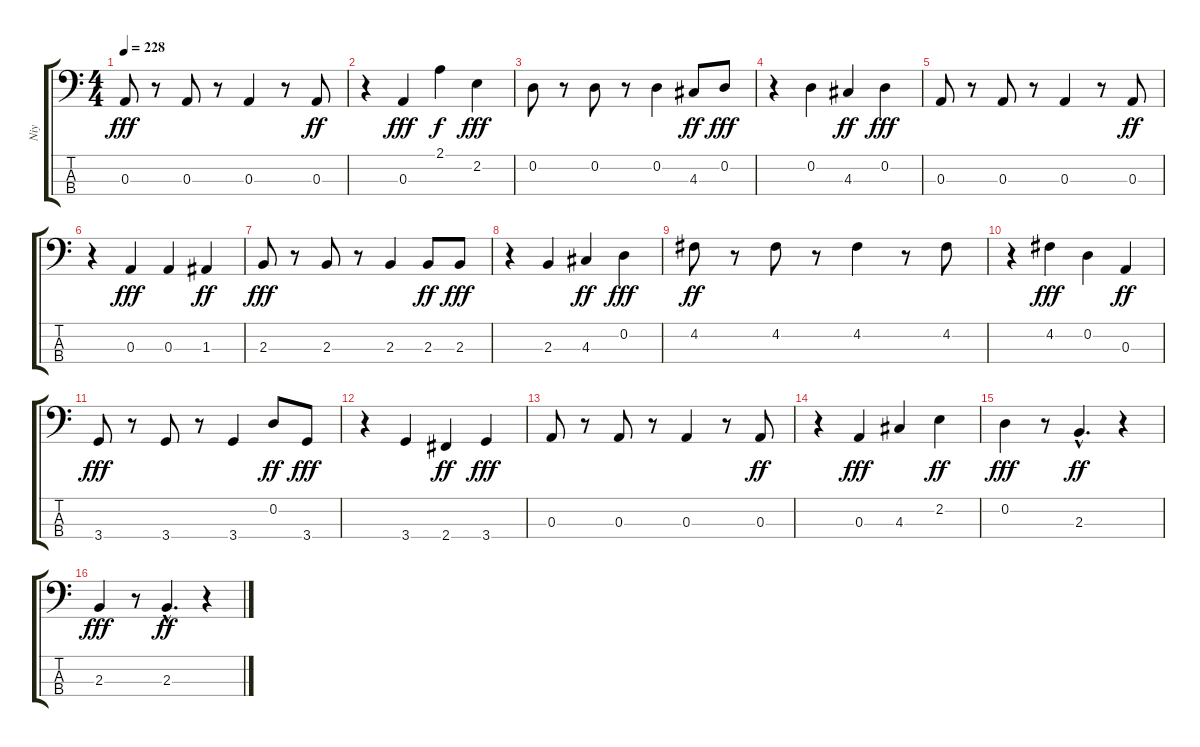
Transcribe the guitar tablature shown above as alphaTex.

\track ("Niy" "Niy") {instrument electricbassfinger}
\staff {score tabs}
\tuning (G2 D2 A1 E1) {hide}
\ts (4 4)
\tempo 228
\clef f4
\ks c
0.3.8{dy fff} r.8 0.3.8 r.8 0.3.4 r.8 0.3.8{dy ff} |
r.4 0.3.4{dy fff} 2.1.4{dy f} 2.2.4{dy fff} |
0.2.8 r.8 0.2.8 r.8 0.2.4 4.3.8{dy ff} 0.2.8{dy fff} |
r.4 0.2.4 4.3.4{dy ff} 0.2.4{dy fff} |
0.3.8 r.8 0.3.8 r.8 0.3.4 r.8 0.3.8{dy ff} |
r.4 0.3.4{dy fff} 0.3.4 1.3.4{dy ff} |
2.3.8{dy fff} r.8 2.3.8 r.8 2.3.4 2.3.8{dy ff} 2.3.8{dy fff} |
r.4 2.3.4 4.3.4{dy ff} 0.2.4{dy fff} |
4.2.8{dy ff} r.8 4.2.8 r.8 4.2.4 r.8 4.2.8 |
r.4 4.2.4{dy fff} 0.2.4 0.3.4{dy ff} |
3.4.8{dy fff} r.8 3.4.8 r.8 3.4.4 0.2.8{dy ff} 3.4.8{dy fff} |
r.4 3.4.4 2.4.4{dy ff} 3.4.4{dy fff} |
0.3.8 r.8 0.3.8 r.8 0.3.4 r.8 0.3.8{dy ff} |
r.4 0.3.4{dy fff} 4.3.4 2.2.4{dy ff} |
0.2.4{dy fff} r.8 2.3{hac}.4{d dy ff} r.4 |
2.3.4{dy fff} r.8 2.3{hac}.4{d dy ff} r.4
